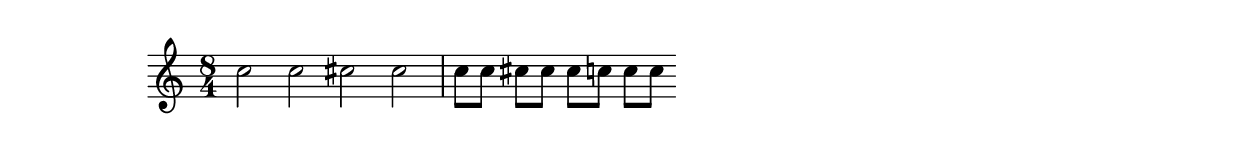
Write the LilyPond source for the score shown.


\version "2.11.51"

\header {
  texidoc = "Accidentals sticking out to the left
of a note will take a little more space, but only if the spacing is tight." 
}

\layout { ragged-right = ##t}

\relative c'' {
  \time 8/4
  c2 c2 cis2 cis2 |
  c8 c8 cis8 cis8 cis c c c]
}





